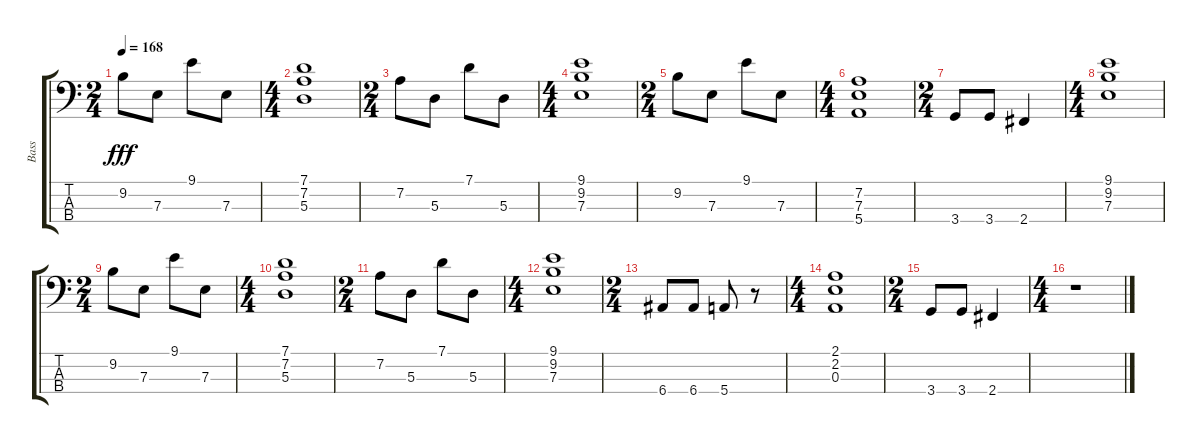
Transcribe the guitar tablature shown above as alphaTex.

\track ("Bass" "Bass") {instrument electricbasspick}
\staff {score tabs}
\tuning (G2 D2 A1 E1) {hide}
\ts (2 4)
\tempo 168
\clef f4
\ks c
9.2.8{dy fff} 7.3.8 9.1.8 7.3.8 |
\ts (4 4)
(7.1 7.2 5.3).1 |
\ts (2 4)
7.2.8 5.3.8 7.1.8 5.3.8 |
\ts (4 4)
(9.1 9.2 7.3).1 |
\ts (2 4)
9.2.8 7.3.8 9.1.8 7.3.8 |
\ts (4 4)
(7.2 7.3 5.4).1 |
\ts (2 4)
3.4.8 3.4.8 2.4.4 |
\ts (4 4)
(9.1 9.2 7.3).1 |
\ts (2 4)
9.2.8 7.3.8 9.1.8 7.3.8 |
\ts (4 4)
(7.1 7.2 5.3).1 |
\ts (2 4)
7.2.8 5.3.8 7.1.8 5.3.8 |
\ts (4 4)
(9.1 9.2 7.3).1 |
\ts (2 4)
6.4.8 6.4.8 5.4.8 r.8 |
\ts (4 4)
(2.1 2.2 0.3).1 |
\ts (2 4)
3.4.8 3.4.8 2.4.4 |
\ts (4 4)
r.1
